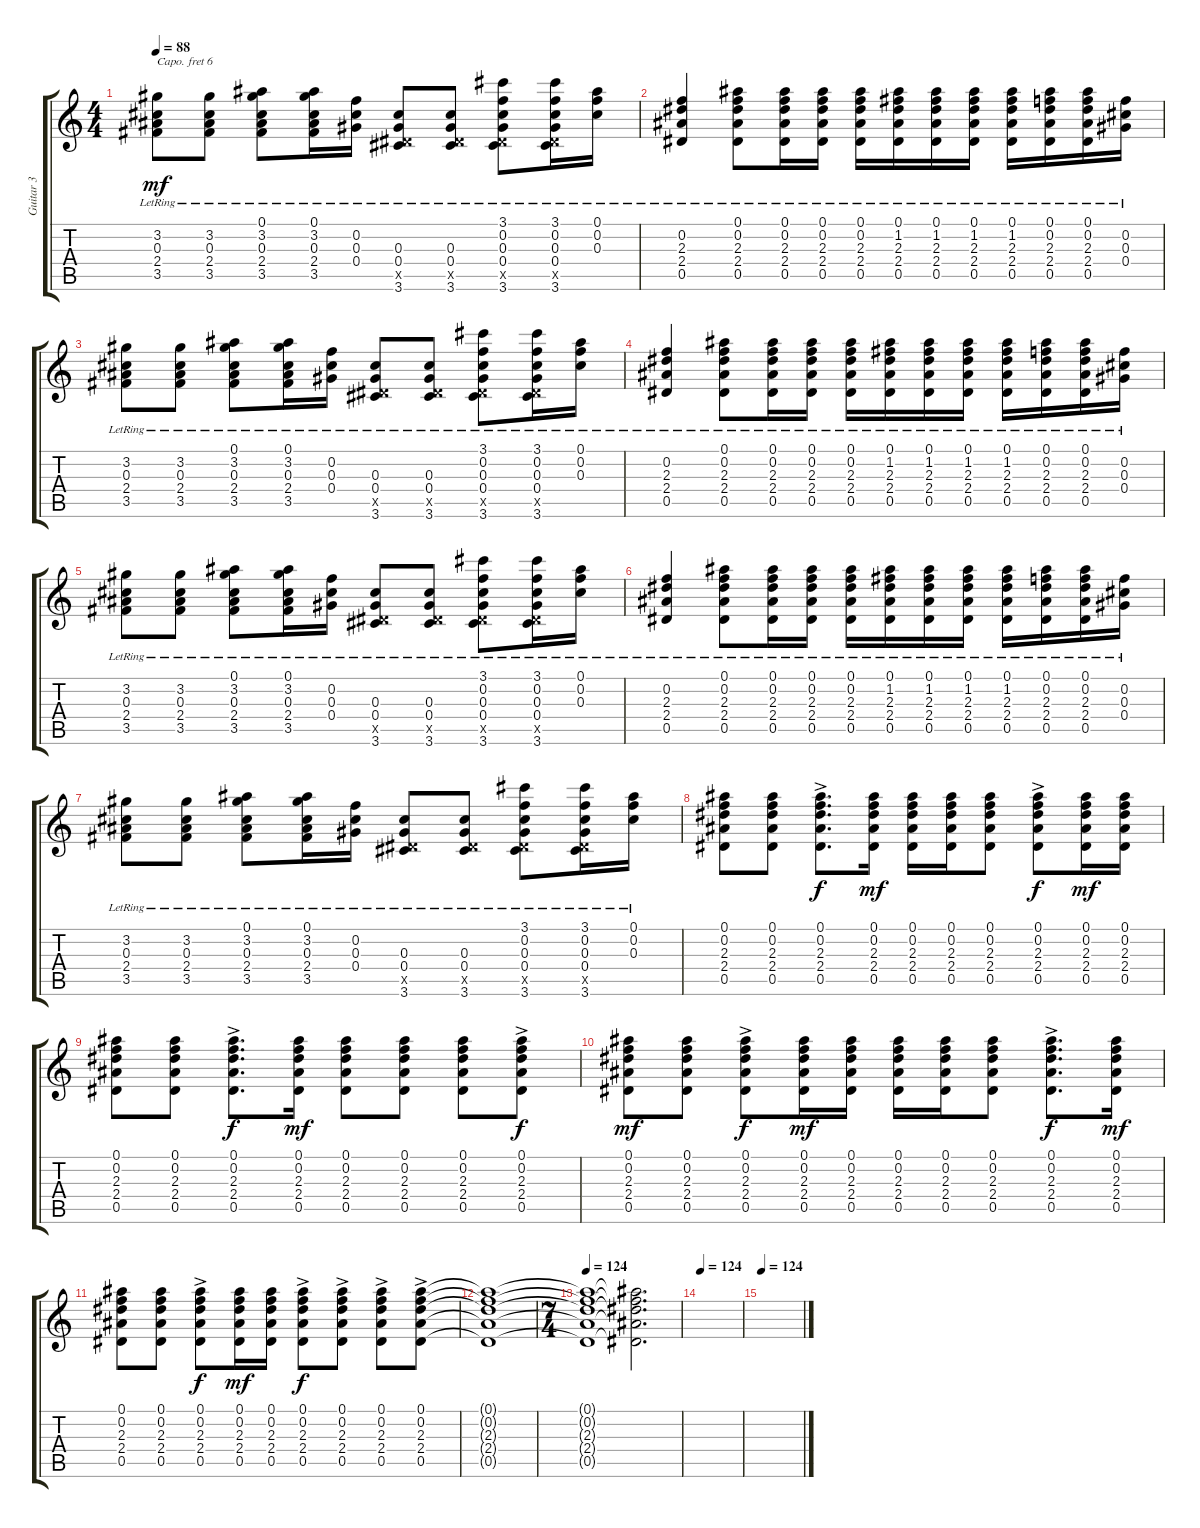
\track ("Guitar 3" "Guitar 3") {instrument electricguitarclean}
\staff {score tabs}
\capo 6
\tuning (E4 B3 G3 D3 A2 E2) {hide}
\ts (4 4)
\tempo 88
\clef g2
\ks c
(3.2{lr} 0.3{lr} 2.4{lr} 3.5{lr}).8{dy mf} (3.2{lr} 0.3{lr} 2.4{lr} 3.5{lr}).8 (0.1{lr} 3.2{lr} 0.3{lr} 2.4{lr} 3.5{lr}).8 (0.1{lr} 3.2{lr} 0.3{lr} 2.4{lr} 3.5{lr}).16 (0.2{lr} 0.3{lr} 0.4{lr}).16 (0.3{lr} 0.4{lr} 0.5{x} 3.6{lr}).8 (0.3{lr} 0.4{lr} 0.5{x} 3.6{lr}).8 (3.1{lr} 0.2{lr} 0.3{lr} 0.4{lr} 0.5{x} 3.6{lr}).8 (3.1{lr} 0.2{lr} 0.3{lr} 0.4{lr} 0.5{x} 3.6{lr}).16 (0.1{lr} 0.2{lr} 0.3{lr}).16 |
(0.2{lr} 2.3{lr} 2.4{lr} 0.5{lr}).4 (0.1{lr} 0.2{lr} 2.3{lr} 2.4{lr} 0.5{lr}).8 (0.1{lr} 0.2{lr} 2.3{lr} 2.4{lr} 0.5{lr}).16 (0.1{lr} 0.2{lr} 2.3{lr} 2.4{lr} 0.5{lr}).16 (0.1{lr} 0.2{lr} 2.3{lr} 2.4{lr} 0.5{lr}).16 (0.1{lr} 1.2{lr} 2.3{lr} 2.4{lr} 0.5{lr}).16 (0.1{lr} 1.2{lr} 2.3{lr} 2.4{lr} 0.5{lr}).16 (0.1{lr} 1.2{lr} 2.3{lr} 2.4{lr} 0.5{lr}).16 (0.1{lr} 1.2{lr} 2.3{lr} 2.4{lr} 0.5{lr}).16 (0.1{lr} 0.2{lr} 2.3{lr} 2.4{lr} 0.5{lr}).16 (0.1{lr} 0.2{lr} 2.3{lr} 2.4{lr} 0.5{lr}).16 (0.2{lr} 0.3{lr} 0.4{lr}).16 |
(3.2{lr} 0.3{lr} 2.4{lr} 3.5{lr}).8 (3.2{lr} 0.3{lr} 2.4{lr} 3.5{lr}).8 (0.1{lr} 3.2{lr} 0.3{lr} 2.4{lr} 3.5{lr}).8 (0.1{lr} 3.2{lr} 0.3{lr} 2.4{lr} 3.5{lr}).16 (0.2{lr} 0.3{lr} 0.4{lr}).16 (0.3{lr} 0.4{lr} 0.5{x} 3.6{lr}).8 (0.3{lr} 0.4{lr} 0.5{x} 3.6{lr}).8 (3.1{lr} 0.2{lr} 0.3{lr} 0.4{lr} 0.5{x} 3.6{lr}).8 (3.1{lr} 0.2{lr} 0.3{lr} 0.4{lr} 0.5{x} 3.6{lr}).16 (0.1{lr} 0.2{lr} 0.3{lr}).16 |
(0.2{lr} 2.3{lr} 2.4{lr} 0.5{lr}).4 (0.1{lr} 0.2{lr} 2.3{lr} 2.4{lr} 0.5{lr}).8 (0.1{lr} 0.2{lr} 2.3{lr} 2.4{lr} 0.5{lr}).16 (0.1{lr} 0.2{lr} 2.3{lr} 2.4{lr} 0.5{lr}).16 (0.1{lr} 0.2{lr} 2.3{lr} 2.4{lr} 0.5{lr}).16 (0.1{lr} 1.2{lr} 2.3{lr} 2.4{lr} 0.5{lr}).16 (0.1{lr} 1.2{lr} 2.3{lr} 2.4{lr} 0.5{lr}).16 (0.1{lr} 1.2{lr} 2.3{lr} 2.4{lr} 0.5{lr}).16 (0.1{lr} 1.2{lr} 2.3{lr} 2.4{lr} 0.5{lr}).16 (0.1{lr} 0.2{lr} 2.3{lr} 2.4{lr} 0.5{lr}).16 (0.1{lr} 0.2{lr} 2.3{lr} 2.4{lr} 0.5{lr}).16 (0.2{lr} 0.3{lr} 0.4{lr}).16 |
(3.2{lr} 0.3{lr} 2.4{lr} 3.5{lr}).8 (3.2{lr} 0.3{lr} 2.4{lr} 3.5{lr}).8 (0.1{lr} 3.2{lr} 0.3{lr} 2.4{lr} 3.5{lr}).8 (0.1{lr} 3.2{lr} 0.3{lr} 2.4{lr} 3.5{lr}).16 (0.2{lr} 0.3{lr} 0.4{lr}).16 (0.3{lr} 0.4{lr} 0.5{x} 3.6{lr}).8 (0.3{lr} 0.4{lr} 0.5{x} 3.6{lr}).8 (3.1{lr} 0.2{lr} 0.3{lr} 0.4{lr} 0.5{x} 3.6{lr}).8 (3.1{lr} 0.2{lr} 0.3{lr} 0.4{lr} 0.5{x} 3.6{lr}).16 (0.1{lr} 0.2{lr} 0.3{lr}).16 |
(0.2{lr} 2.3{lr} 2.4{lr} 0.5{lr}).4 (0.1{lr} 0.2{lr} 2.3{lr} 2.4{lr} 0.5{lr}).8 (0.1{lr} 0.2{lr} 2.3{lr} 2.4{lr} 0.5{lr}).16 (0.1{lr} 0.2{lr} 2.3{lr} 2.4{lr} 0.5{lr}).16 (0.1{lr} 0.2{lr} 2.3{lr} 2.4{lr} 0.5{lr}).16 (0.1{lr} 1.2{lr} 2.3{lr} 2.4{lr} 0.5{lr}).16 (0.1{lr} 1.2{lr} 2.3{lr} 2.4{lr} 0.5{lr}).16 (0.1{lr} 1.2{lr} 2.3{lr} 2.4{lr} 0.5{lr}).16 (0.1{lr} 1.2{lr} 2.3{lr} 2.4{lr} 0.5{lr}).16 (0.1{lr} 0.2{lr} 2.3{lr} 2.4{lr} 0.5{lr}).16 (0.1{lr} 0.2{lr} 2.3{lr} 2.4{lr} 0.5{lr}).16 (0.2{lr} 0.3{lr} 0.4{lr}).16 |
(3.2{lr} 0.3{lr} 2.4{lr} 3.5{lr}).8 (3.2{lr} 0.3{lr} 2.4{lr} 3.5{lr}).8 (0.1{lr} 3.2{lr} 0.3{lr} 2.4{lr} 3.5{lr}).8 (0.1{lr} 3.2{lr} 0.3{lr} 2.4{lr} 3.5{lr}).16 (0.2{lr} 0.3{lr} 0.4{lr}).16 (0.3{lr} 0.4{lr} 0.5{x} 3.6{lr}).8 (0.3{lr} 0.4{lr} 0.5{x} 3.6{lr}).8 (3.1{lr} 0.2{lr} 0.3{lr} 0.4{lr} 0.5{x} 3.6{lr}).8 (3.1{lr} 0.2{lr} 0.3{lr} 0.4{lr} 0.5{x} 3.6{lr}).16 (0.1{lr} 0.2{lr} 0.3{lr}).16 |
(0.1 0.2 2.3 2.4 0.5).8 (0.1 0.2 2.3 2.4 0.5).8 (0.1{ac} 0.2{ac} 2.3{ac} 2.4{ac} 0.5{ac}).8{d dy f} (0.1 0.2 2.3 2.4 0.5).16{dy mf} (0.1 0.2 2.3 2.4 0.5).16 (0.1 0.2 2.3 2.4 0.5).16 (0.1 0.2 2.3 2.4 0.5).8 (0.1{ac} 0.2{ac} 2.3{ac} 2.4{ac} 0.5{ac}).8{dy f} (0.1 0.2 2.3 2.4 0.5).16{dy mf} (0.1 0.2 2.3 2.4 0.5).16 |
(0.1 0.2 2.3 2.4 0.5).8 (0.1 0.2 2.3 2.4 0.5).8 (0.1{ac} 0.2{ac} 2.3{ac} 2.4{ac} 0.5{ac}).8{d dy f} (0.1 0.2 2.3 2.4 0.5).16{dy mf} (0.1 0.2 2.3 2.4 0.5).8 (0.1 0.2 2.3 2.4 0.5).8 (0.1 0.2 2.3 2.4 0.5).8 (0.1{ac} 0.2{ac} 2.3{ac} 2.4{ac} 0.5{ac}).8{dy f} |
(0.1 0.2 2.3 2.4 0.5).8{dy mf} (0.1 0.2 2.3 2.4 0.5).8 (0.1{ac} 0.2{ac} 2.3{ac} 2.4{ac} 0.5{ac}).8{dy f} (0.1 0.2 2.3 2.4 0.5).16{dy mf} (0.1 0.2 2.3 2.4 0.5).16 (0.1 0.2 2.3 2.4 0.5).16 (0.1 0.2 2.3 2.4 0.5).16 (0.1 0.2 2.3 2.4 0.5).8 (0.1{ac} 0.2{ac} 2.3{ac} 2.4{ac} 0.5{ac}).8{d dy f} (0.1 0.2 2.3 2.4 0.5).16{dy mf} |
(0.1 0.2 2.3 2.4 0.5).8 (0.1 0.2 2.3 2.4 0.5).8 (0.1{ac} 0.2{ac} 2.3{ac} 2.4{ac} 0.5{ac}).8{dy f} (0.1 0.2 2.3 2.4 0.5).16{dy mf} (0.1 0.2 2.3 2.4 0.5).16 (0.1{ac} 0.2{ac} 2.3{ac} 2.4{ac} 0.5{ac}).8{dy f} (0.1{ac} 0.2{ac} 2.3{ac} 2.4{ac} 0.5{ac}).8 (0.1{ac} 0.2{ac} 2.3{ac} 2.4{ac} 0.5{ac}).8 (0.1{ac} 0.2{ac} 2.3{ac} 2.4{ac} 0.5{ac}).8 |
(0.1{t} 0.2{t} 2.3{t} 2.4{t} 0.5{t}).1 |
\ts (7 4)
\tempo 124
(0.1{t} 0.2{t} 2.3{t} 2.4{t} 0.5{t}).1 (0.1{t} 0.2{t} 2.3{t} 2.4{t} 0.5{t}).2{d} |
\tempo 124
|
\tempo 124
